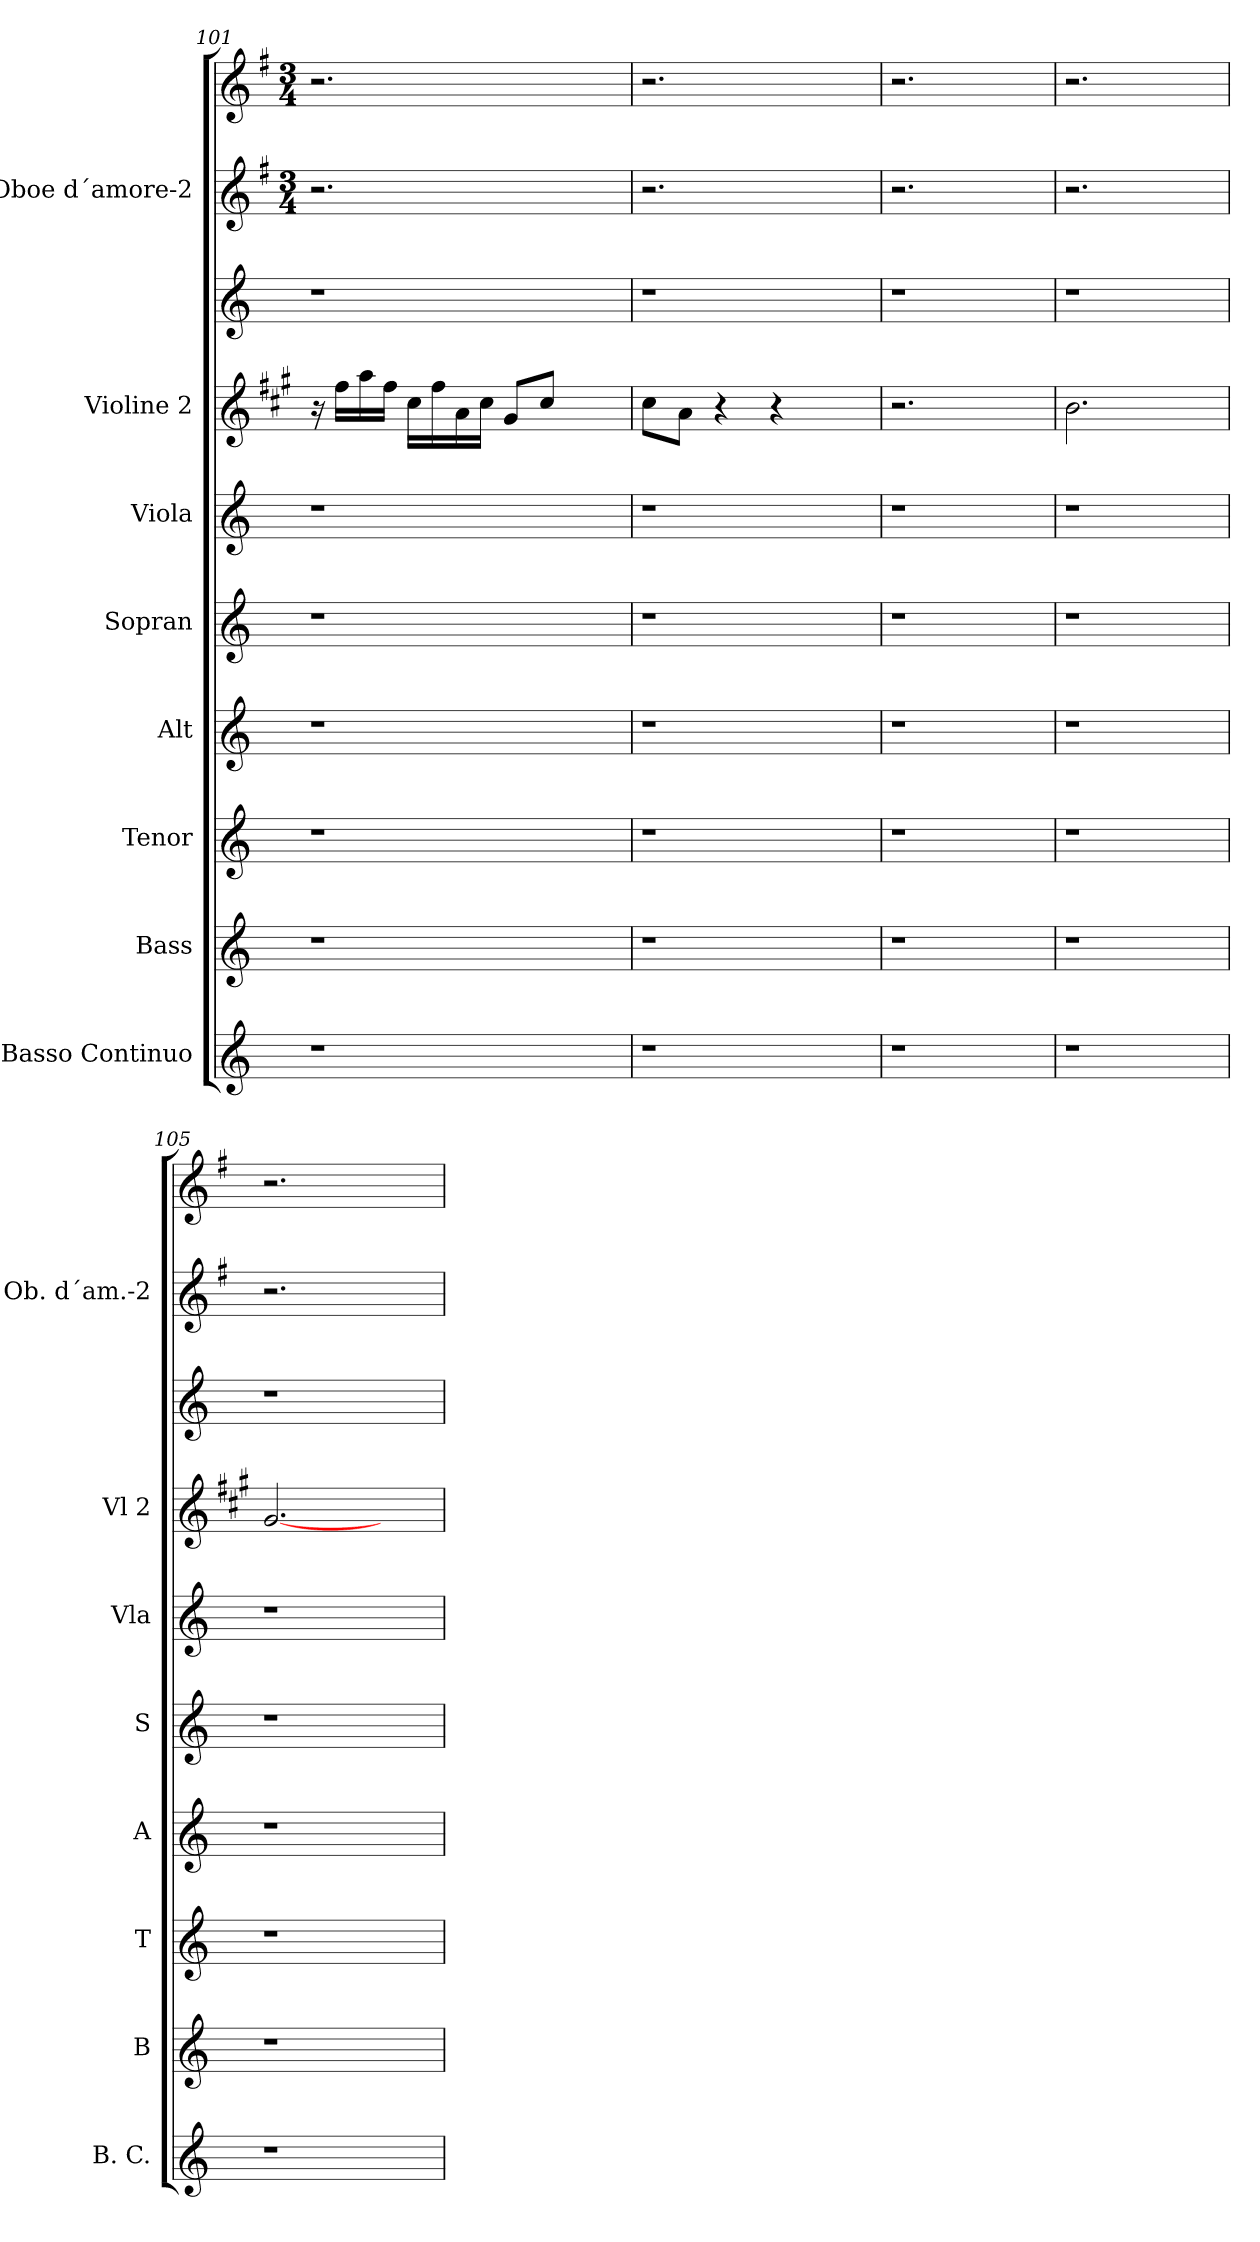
**kern	**kern	**kern	**kern	**kern	**kern	**kern	**kern	**kern	**kern
*part8	*part7	*part6	*part5	*part4	*part3	*part2	*part2	*part1	*part1
*staff10	*staff9	*staff8	*staff7	*staff6	*staff5	*staff4	*staff3	*staff2	*staff1
*I"Basso Continuo	*I"Bass	*I"Tenor	*I"Alt	*I"Sopran	*I"Viola	*I"Violine 2	*	*I"Oboe d´amore-2	*
*I'B. C.	*I'B	*I'T	*I'A	*I'S	*I'Vla	*I'Vl 2	*	*I'Ob. d´am.-2	*
*clefG2	*clefG2	*clefG2	*clefG2	*clefG2	*clefG2	*clefG2	*clefG2	*clefG2	*clefG2
*	*	*	*	*	*	*	*	*ITrd4c7	*ITrd4c7
*k[]	*k[]	*k[]	*k[]	*k[]	*k[]	*k[f#c#g#]	*	*k[]	*k[]
*	*	*	*	*	*	*	*	*M3/4	*M3/4
=101	=101	=101	=101	=101	=101	=101	=101	=101	=101
1r	1r	1r	1r	1r	1r	16r	1r	2.r	2.r
.	.	.	.	.	.	16ff#\LL	.	.	.
.	.	.	.	.	.	16aa\	.	.	.
.	.	.	.	.	.	16ff#\JJ	.	.	.
.	.	.	.	.	.	16cc#\LL	.	.	.
.	.	.	.	.	.	16ff#\	.	.	.
.	.	.	.	.	.	16a\	.	.	.
.	.	.	.	.	.	16cc#\JJ	.	.	.
.	.	.	.	.	.	8g#/L	.	.	.
.	.	.	.	.	.	8cc#/J	.	.	.
.	.	.	.	.	.	4ryy	.	4ryy	4ryy
!!LO:PB:g=z
=102	=102	=102	=102	=102	=102	=102	=102	=102	=102
1r	1r	1r	1r	1r	1r	8cc#\L	1r	2.r	2.r
.	.	.	.	.	.	8a\J	.	.	.
.	.	.	.	.	.	4r	.	.	.
.	.	.	.	.	.	4r	.	.	.
.	.	.	.	.	.	4ryy	.	4ryy	4ryy
=103	=103	=103	=103	=103	=103	=103	=103	=103	=103
1r	1r	1r	1r	1r	1r	2.r	1r	2.r	2.r
.	.	.	.	.	.	4ryy	.	4ryy	4ryy
=104	=104	=104	=104	=104	=104	=104	=104	=104	=104
1r	1r	1r	1r	1r	1r	2.b\	1r	2.r	2.r
.	.	.	.	.	.	4ryy	.	4ryy	4ryy
=105	=105	=105	=105	=105	=105	=105	=105	=105	=105
1r	1r	1r	1r	1r	1r	[2.g#/	1r	2.r	2.r
.	.	.	.	.	.	4ryy	.	4ryy	4ryy
=	=	=	=	=	=	=	=	=	=
*-	*-	*-	*-	*-	*-	*-	*-	*-	*-
